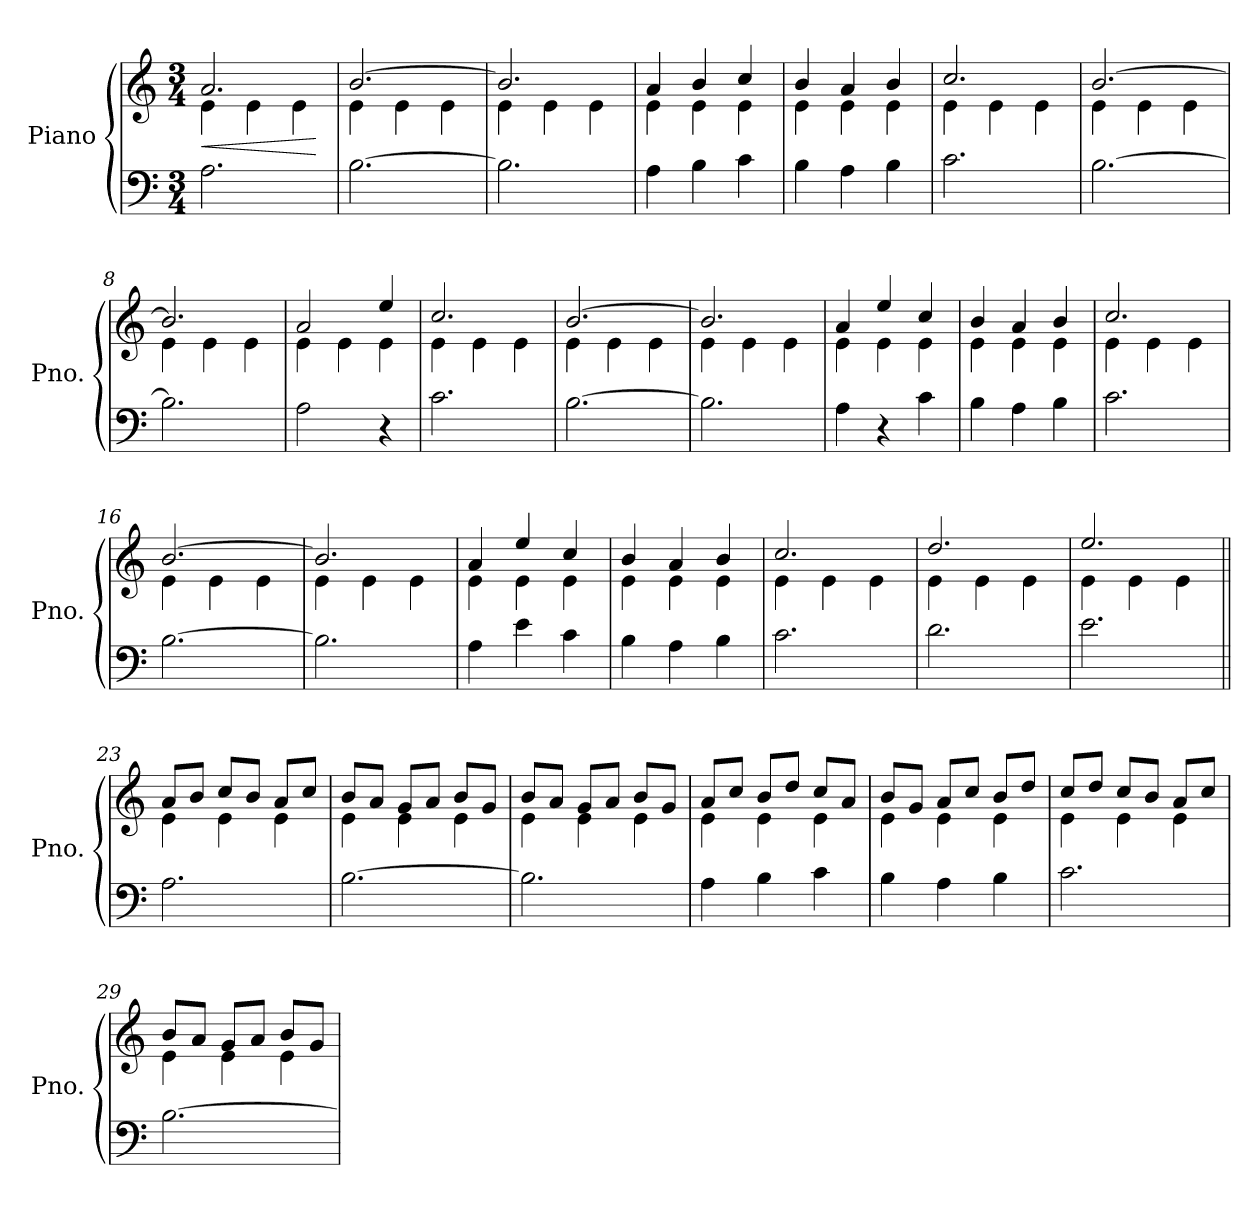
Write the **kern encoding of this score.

**kern	**kern	**dynam
*part1	*part1	*part1
*staff2	*staff1	*staff1/2
*I"Piano	*	*
*I'Pno.	*	*
*clefF4	*clefG2	*
*k[]	*k[]	*
*M3/4	*M3/4	*
*MM100	*MM100	*
=1	=1	=1
!	!	!LO:HP:b
*	*^	*
2.A\	2.a/	4e\	<
.	.	4e\	.
.	.	4e\	.
*	*v	*v	*
.	.	[
=2	=2	=2
*	*^	*
[2.B\	[2.b/	4e\	.
.	.	4e\	.
.	.	4e\	.
=3	=3	=3	=3
2.B\]	2.b/]	4e\	.
.	.	4e\	.
.	.	4e\	.
=4	=4	=4	=4
4A\	4a/	4e\	.
4B\	4b/	4e\	.
4c\	4cc/	4e\	.
=5	=5	=5	=5
4B\	4b/	4e\	.
4A\	4a/	4e\	.
4B\	4b/	4e\	.
=6	=6	=6	=6
2.c\	2.cc/	4e\	.
.	.	4e\	.
.	.	4e\	.
=7	=7	=7	=7
[2.B\	[2.b/	4e\	.
.	.	4e\	.
.	.	4e\	.
=8	=8	=8	=8
2.B\]	2.b/]	4e\	.
.	.	4e\	.
.	.	4e\	.
=9	=9	=9	=9
2A\	2a/	4e\	.
.	.	4e\	.
4r	4ee/	4e\	.
=10	=10	=10	=10
2.c\	2.cc/	4e\	.
.	.	4e\	.
.	.	4e\	.
=11	=11	=11	=11
[2.B\	[2.b/	4e\	.
.	.	4e\	.
.	.	4e\	.
!!LO:LB:g=z	!!
=12	=12	=12	=12
2.B\]	2.b/]	4e\	.
.	.	4e\	.
.	.	4e\	.
=13	=13	=13	=13
4A\	4a/	4e\	.
4r	4ee/	4e\	.
4c\	4cc/	4e\	.
=14	=14	=14	=14
4B\	4b/	4e\	.
4A\	4a/	4e\	.
4B\	4b/	4e\	.
=15	=15	=15	=15
2.c\	2.cc/	4e\	.
.	.	4e\	.
.	.	4e\	.
=16	=16	=16	=16
[2.B\	[2.b/	4e\	.
.	.	4e\	.
.	.	4e\	.
=17	=17	=17	=17
2.B\]	2.b/]	4e\	.
.	.	4e\	.
.	.	4e\	.
=18	=18	=18	=18
4A\	4a/	4e\	.
4e\	4ee/	4e\	.
4c\	4cc/	4e\	.
=19	=19	=19	=19
4B\	4b/	4e\	.
4A\	4a/	4e\	.
4B\	4b/	4e\	.
=20	=20	=20	=20
2.c\	2.cc/	4e\	.
.	.	4e\	.
.	.	4e\	.
=21	=21	=21	=21
2.d\	2.dd/	4e\	.
.	.	4e\	.
.	.	4e\	.
=22	=22	=22	=22
2.e\	2.ee/	4e\	.
.	.	4e\	.
.	.	4e\	.
!!LO:LB:g=z	!!
=23||	=23||	=23||	=23||
2.A\	8a/L	4e\	.
.	8b/J	.	.
.	8cc/L	4e\	.
.	8b/J	.	.
.	8a/L	4e\	.
.	8cc/J	.	.
=24	=24	=24	=24
[2.B\	8b/L	4e\	.
.	8a/J	.	.
.	8g/L	4e\	.
.	8a/J	.	.
.	8b/L	4e\	.
.	8g/J	.	.
=25	=25	=25	=25
2.B\]	8b/L	4e\	.
.	8a/J	.	.
.	8g/L	4e\	.
.	8a/J	.	.
.	8b/L	4e\	.
.	8g/J	.	.
=26	=26	=26	=26
4A\	8a/L	4e\	.
.	8cc/J	.	.
4B\	8b/L	4e\	.
.	8dd/J	.	.
4c\	8cc/L	4e\	.
.	8a/J	.	.
=27	=27	=27	=27
4B\	8b/L	4e\	.
.	8g/J	.	.
4A\	8a/L	4e\	.
.	8cc/J	.	.
4B\	8b/L	4e\	.
.	8dd/J	.	.
=28	=28	=28	=28
2.c\	8cc/L	4e\	.
.	8dd/J	.	.
.	8cc/L	4e\	.
.	8b/J	.	.
.	8a/L	4e\	.
.	8cc/J	.	.
=29	=29	=29	=29
[2.B\	8b/L	4e\	.
.	8a/J	.	.
.	8g/L	4e\	.
.	8a/J	.	.
.	8b/L	4e\	.
.	8g/J	.	.
*	*v	*v	*
=	=	=
*-	*-	*-
